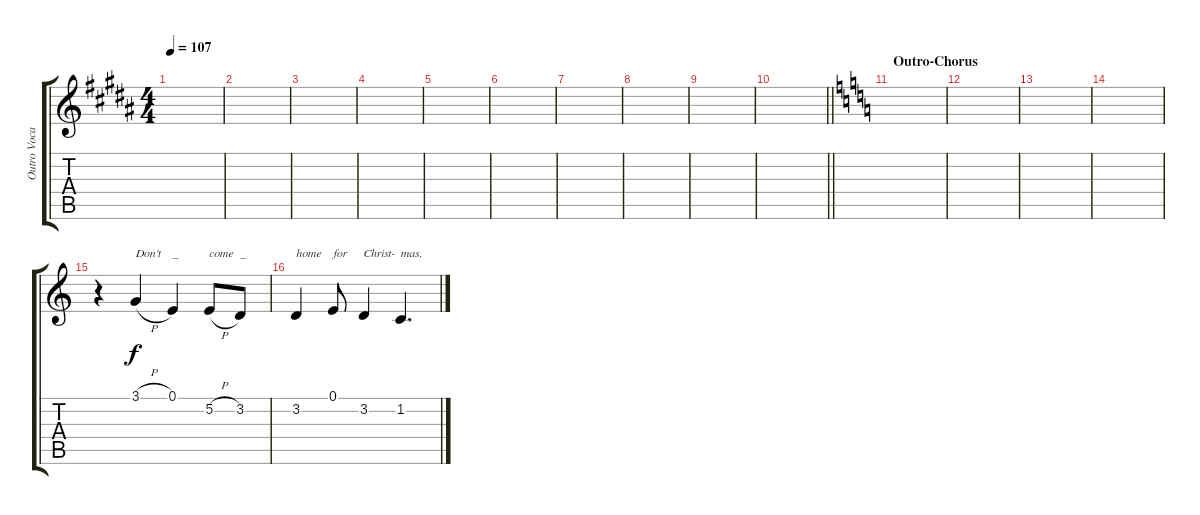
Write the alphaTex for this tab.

\track ("Outro Vocals" "Outro Voca") {instrument flute}
\staff {score tabs}
\tuning (E4 B3 G3 D3 A2 E2) {hide}
\ts (4 4)
\tempo 107
\clef g2
\ks b
|
|
|
|
|
|
|
|
|
\barLineRight lightlight
|
\section ("" "Outro-Chorus")
\ks c
|
|
|
|
r.4 3.1{h}.4{txt "Don't"} 0.1.4{txt "_"} 5.2{h}.8{txt "come"} 3.2.8{txt "_"} |
3.2.4{txt "home"} 0.1.8{txt "for"} 3.2.4{txt "Christ-"} 1.2.4{d txt "mas."}
